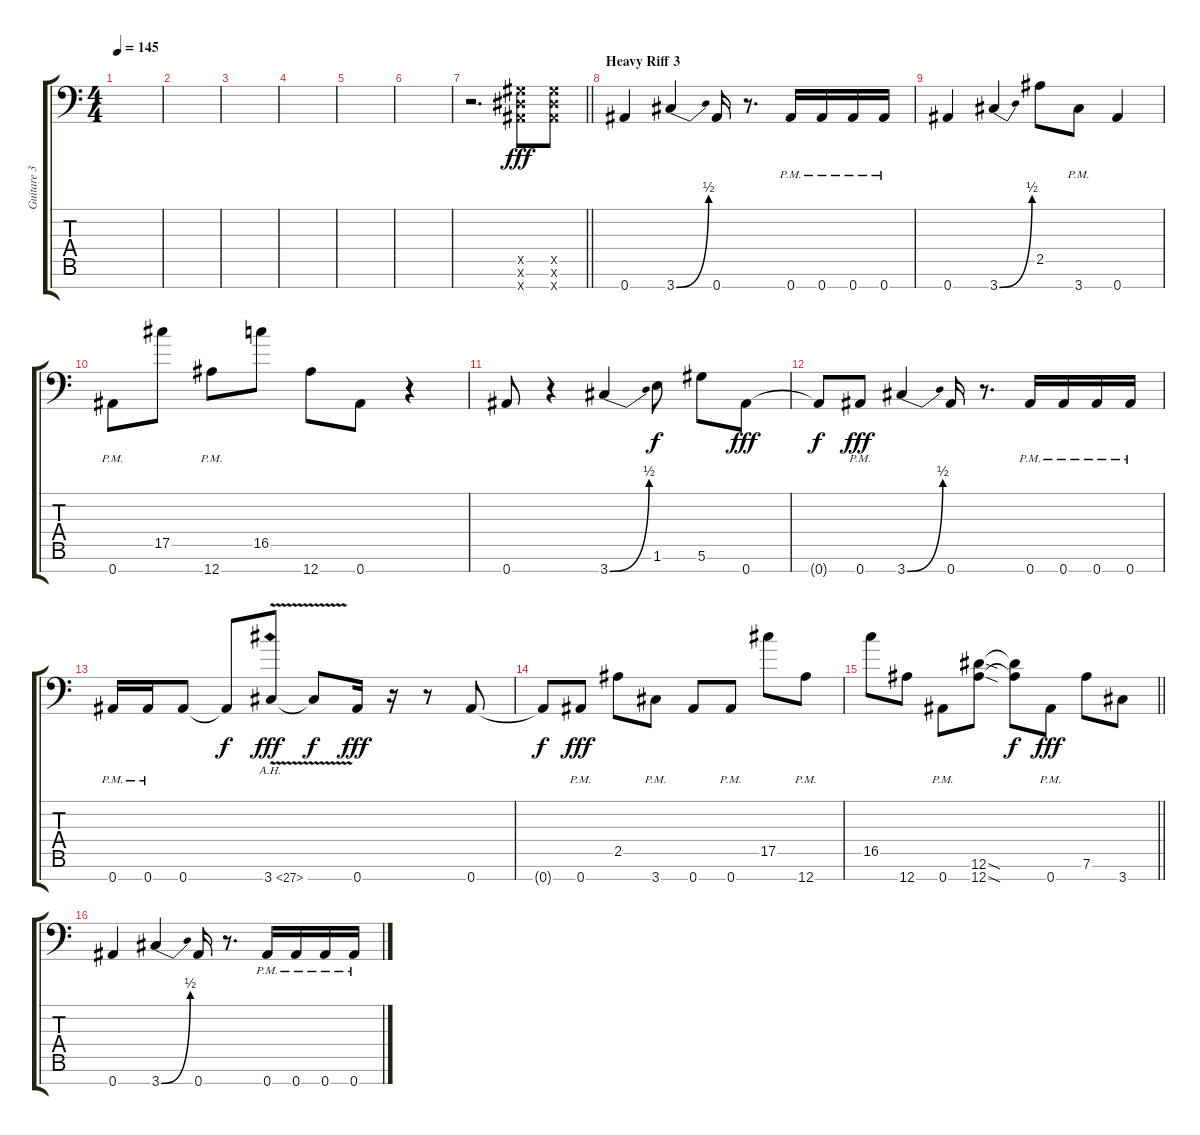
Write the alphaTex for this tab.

\track ("Guitare 3" "Guitare 3") {instrument distortionguitar}
\staff {score tabs}
\tuning (Eb4 Bb3 Gb3 Db3 Ab2 Eb2 Bb1) {hide}
\ts (4 4)
\tempo 145
\clef f4
\ks c
|
|
|
|
|
|
\barLineRight lightlight
r.2{d} (0.5{x} 0.6{x} 0.7{x}).8{dy fff} (0.5{x} 0.6{x} 0.7{x}).8 |
\section ("" "Heavy Riff 3")
0.7.4{volume 13 balance 14} 3.7{be (bend 0 0 60 2)}.4 0.7.16 r.8{d} 0.7{pm}.16 0.7{pm}.16 0.7{pm}.16 0.7{pm}.16 |
0.7.4 3.7{be (bend 0 0 60 2)}.4 2.5.8 3.7{pm}.8 0.7.4 |
0.7{pm}.8 17.5.8 12.7{pm}.8 16.5.8 12.7.8 0.7.8 r.4 |
0.7.8 r.4 3.7{be (bend 0 0 60 2)}.4 1.6.8{dy f} 5.6.8 0.7.8{dy fff} |
0.7{t}.8{dy f} 0.7{pm}.8{dy fff} 3.7{be (bend 0 0 60 2)}.4 0.7.16 r.8{d} 0.7{pm}.16 0.7{pm}.16 0.7{pm}.16 0.7{pm}.16 |
0.7{pm}.16 0.7{pm}.16 0.7.8 0.7{t}.8{dy f} 3.7{ah 24 v}.8{dy fff} 3.7{t}.8{dy f} 0.7.16{dy fff} r.16 r.8 0.7.8 |
0.7{t}.8{dy f} 0.7{pm}.8{dy fff} 2.5.8 3.7{pm}.8 0.7.8 0.7{pm}.8 17.5.8 12.7{pm}.8 |
\barLineRight lightlight
16.5.8 12.7.8 0.7{pm}.8 (12.6{sod} 12.7{sod}).8 (12.6{t} 12.7{t}).8{dy f} 0.7{pm}.8{dy fff} 7.6.8 3.7.8 |
0.7.4 3.7{be (bend 0 0 60 2)}.4 0.7.16 r.8{d} 0.7{pm}.16 0.7{pm}.16 0.7{pm}.16 0.7{pm}.16
